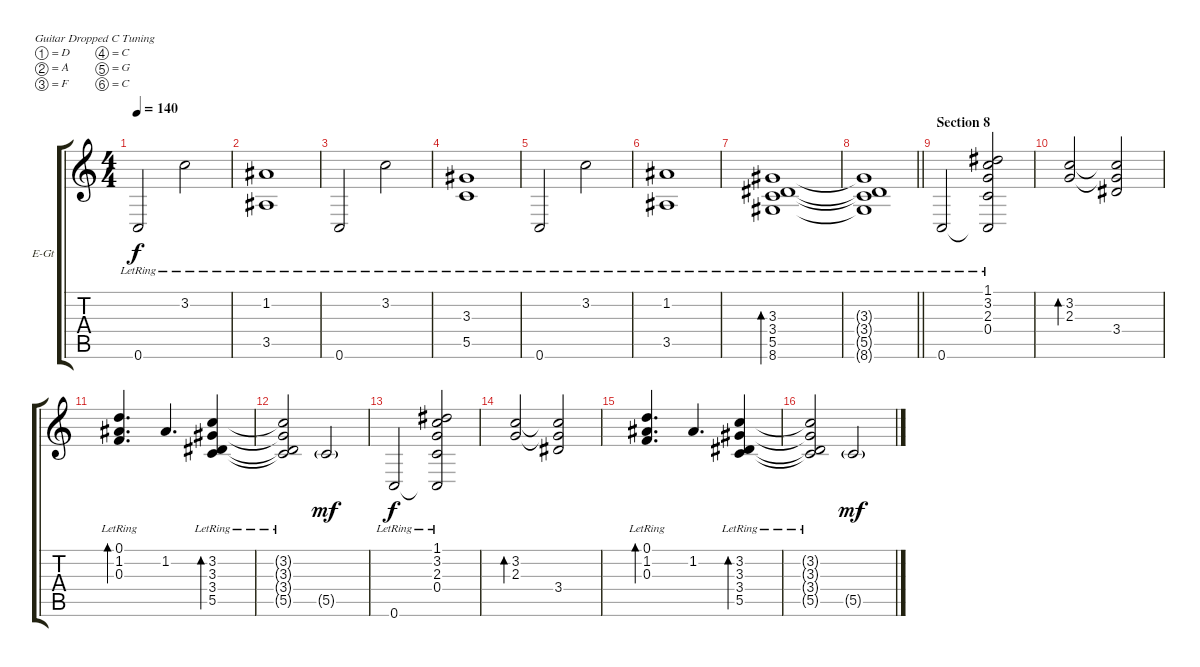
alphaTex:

\bracketExtendMode groupsimilarinstruments
\firstSystemTrackNameOrientation horizontal
\otherSystemsTrackNameOrientation horizontal
\track ("Backing" "E-Gt") {instrument electricguitarclean}
\staff {score tabs}
\tuning (D4 A3 F3 C3 G2 C2)
\ts (4 4)
\tempo 140
\clef g2
\ks c
0.6{lr}.2{dy f} 3.2{lr}.2 |
(1.2{lr} 3.5{lr}).1 |
0.6{lr}.2 3.2{lr}.2 |
(3.3{lr} 5.5{lr}).1 |
0.6{lr}.2 3.2{lr}.2 |
(1.2{lr} 3.5{lr}).1 |
(3.3{lr} 3.4{lr} 5.5{lr} 8.6{lr}).1{bd 240} |
\barLineRight lightlight
(3.3{lr t} 3.4{lr t} 5.5{lr t} 8.6{lr t}).1 |
\section ("" "Section 8")
0.6{lr}.2 (1.1 3.2 2.3 0.4 0.6{lr t}).2 |
(3.2 2.3).2{bd 120} (3.2{t} 2.3{t} 3.4).2 |
(0.1{lr} 1.2{lr} 0.3{lr}).4{d bd 120} 1.2.4{d} (3.2{lr} 3.3{lr} 3.4{lr} 5.5{lr}).4{bd 120} |
(3.2{lr t} 3.3{lr t} 3.4{lr t} 5.5{lr t}).2 5.5{g}.2{dy mf} |
0.6{lr}.2{dy f} (1.1 3.2 2.3 0.4 0.6{lr t}).2 |
(3.2 2.3).2{bd 120} (3.2{t} 2.3{t} 3.4).2 |
(0.1{lr} 1.2{lr} 0.3{lr}).4{d bd 120} 1.2.4{d} (3.2{lr} 3.3{lr} 3.4{lr} 5.5{lr}).4{bd 120} |
(3.2{lr t} 3.3{lr t} 3.4{lr t} 5.5{lr t}).2 5.5{g}.2{dy mf}
